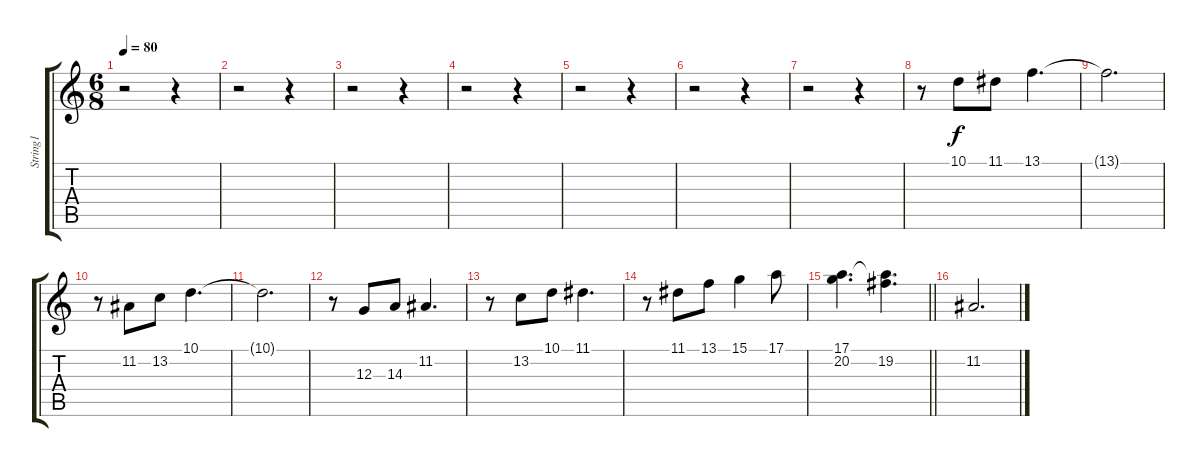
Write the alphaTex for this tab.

\track ("String1" "String1") {instrument stringensemble2}
\staff {score tabs}
\tuning (E4 B3 G3 D3 A2 E2) {hide}
\ts (6 8)
\tempo 80
\clef g2
\ks c
r.2{dy f} r.4 |
r.2 r.4 |
r.2 r.4 |
r.2 r.4 |
r.2 r.4 |
r.2 r.4 |
r.2 r.4 |
r.8 10.1.8 11.1.8{txt ""} 13.1.4{d} |
13.1{t}.2{d} |
r.8 11.2.8 13.2.8 10.1.4{d} |
10.1{t}.2{d} |
r.8 12.3.8 14.3.8 11.2.4{d} |
r.8 13.2.8 10.1.8 11.1.4{d} |
r.8 11.1.8 13.1.8 15.1.4 17.1.8 |
\barLineRight lightlight
(17.1 20.2).4{d} (17.1{t} 19.2).4{d} |
11.2.2{d}
